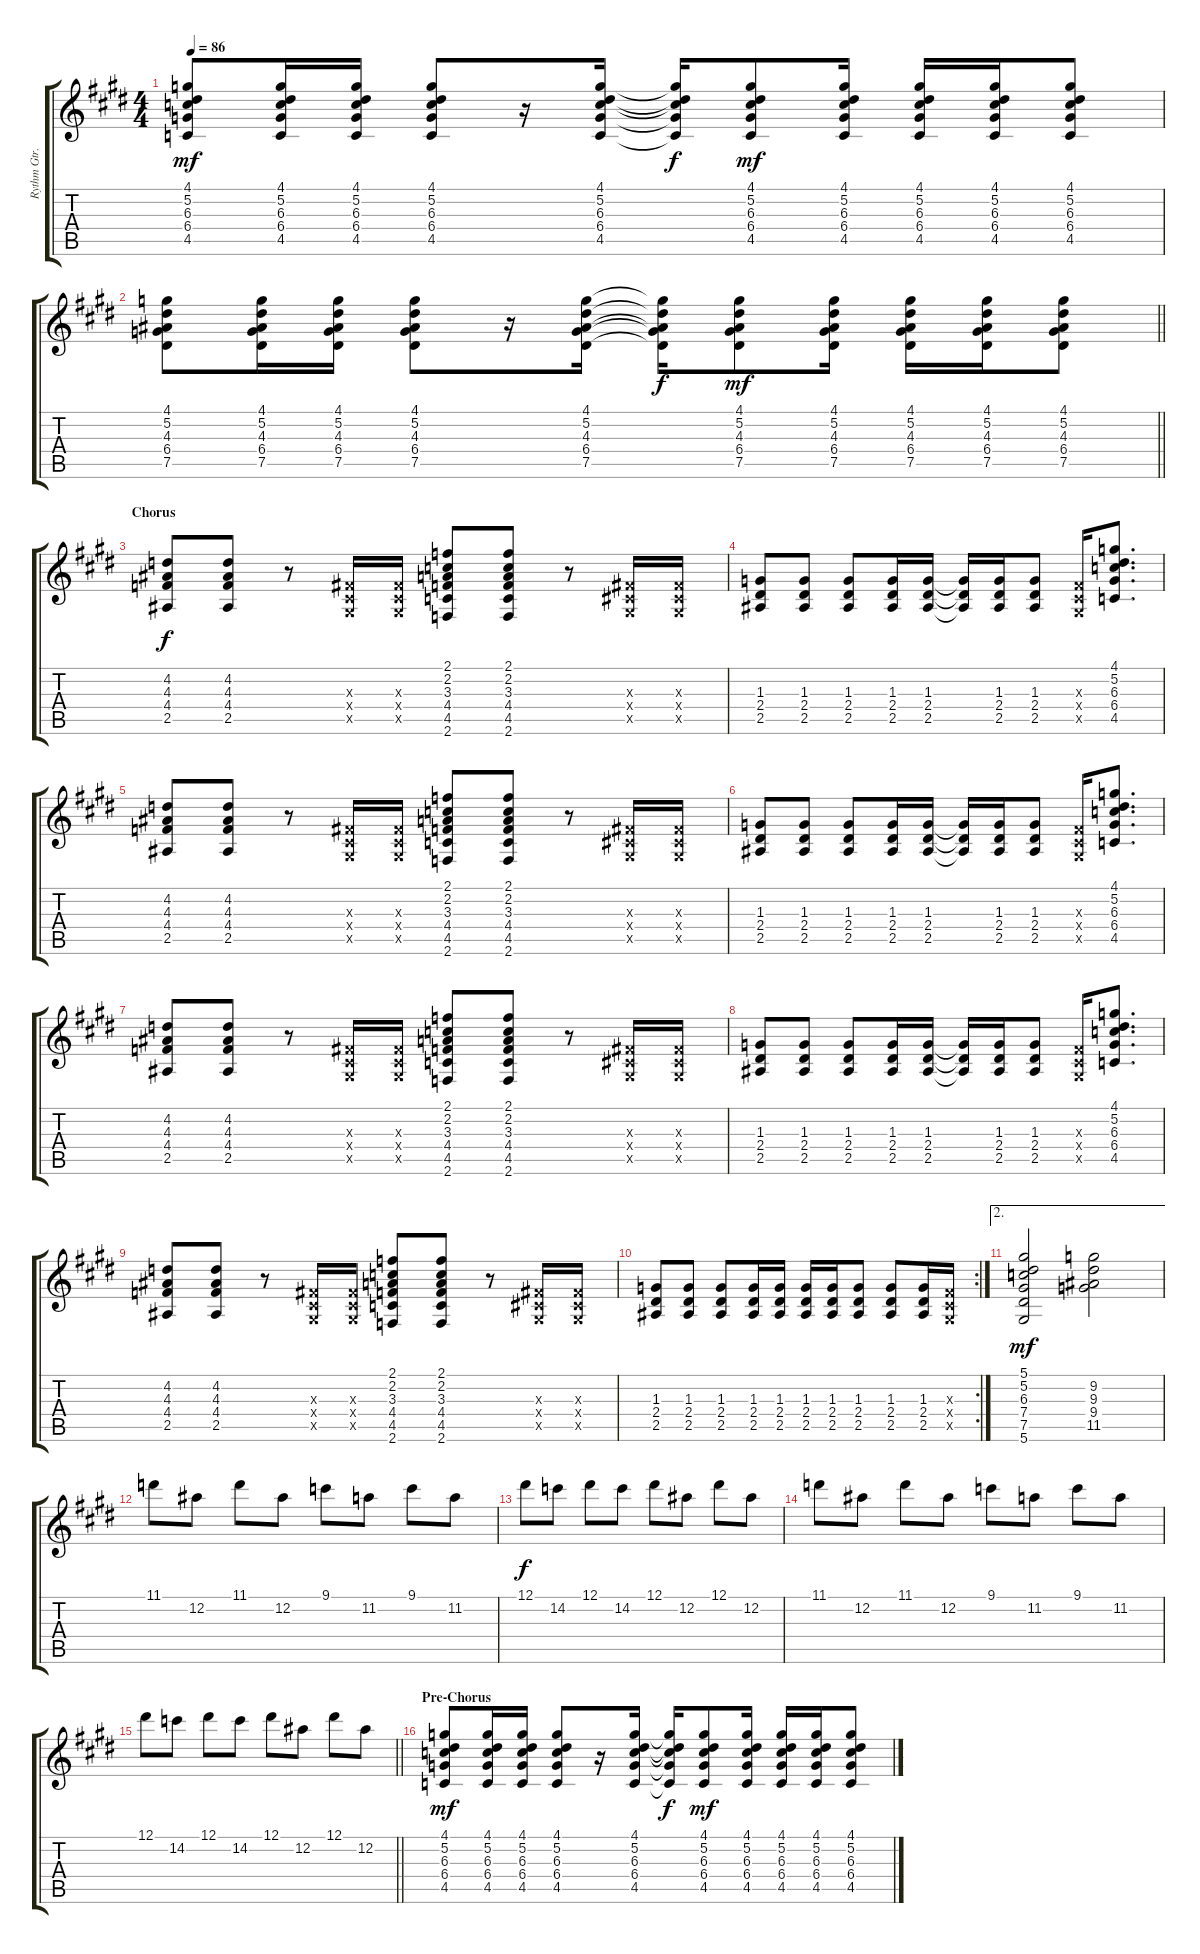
\track ("Rythm Gtr." "Rythm Gtr.") {instrument acousticguitarsteel}
\staff {score tabs}
\tuning (Eb4 Bb3 Gb3 Db3 Ab2 Eb2) {hide}
\ts (4 4)
\tempo 86
\clef g2
\ks e
(4.1 5.2 6.3 6.4 4.5).8{dy mf} (4.1 5.2 6.3 6.4 4.5).16 (4.1 5.2 6.3 6.4 4.5).16 (4.1 5.2 6.3 6.4 4.5).8 r.16 (4.1 5.2 6.3 6.4 4.5).16 (4.1{t} 5.2{t} 6.3{t} 6.4{t} 4.5{t}).16{dy f} (4.1 5.2 6.3 6.4 4.5).8{dy mf} (4.1 5.2 6.3 6.4 4.5).16 (4.1 5.2 6.3 6.4 4.5).16 (4.1 5.2 6.3 6.4 4.5).16 (4.1 5.2 6.3 6.4 4.5).8 |
\barLineRight lightlight
(4.1 5.2 4.3 6.4 7.5).8 (4.1 5.2 4.3 6.4 7.5).16 (4.1 5.2 4.3 6.4 7.5).16 (4.1 5.2 4.3 6.4 7.5).8 r.16 (4.1 5.2 4.3 6.4 7.5).16 (4.1{t} 5.2{t} 4.3{t} 6.4{t} 7.5{t}).16{dy f} (4.1 5.2 4.3 6.4 7.5).8{dy mf} (4.1 5.2 4.3 6.4 7.5).16 (4.1 5.2 4.3 6.4 7.5).16 (4.1 5.2 4.3 6.4 7.5).16 (4.1 5.2 4.3 6.4 7.5).8 |
\section ("" "Chorus")
(4.2 4.3 4.4 2.5).8{dy f} (4.2 4.3 4.4 2.5).8 r.8 (0.3{x} 0.4{x} 0.5{x}).16 (0.3{x} 0.4{x} 0.5{x}).16 (2.1 2.2 3.3 4.4 4.5 2.6).8 (2.1 2.2 3.3 4.4 4.5 2.6).8 r.8 (0.3{x} 0.4{x} 0.5{x}).16 (0.3{x} 0.4{x} 0.5{x}).16 |
(1.3 2.4 2.5).8 (1.3 2.4 2.5).8 (1.3 2.4 2.5).8 (1.3 2.4 2.5).16 (1.3 2.4 2.5).16 (1.3{t} 2.4{t} 2.5{t}).16 (1.3 2.4 2.5).16 (1.3 2.4 2.5).8 (0.3{x} 0.4{x} 0.5{x}).16 (4.1 5.2 6.3 6.4 4.5).8{d} |
(4.2 4.3 4.4 2.5).8 (4.2 4.3 4.4 2.5).8 r.8 (0.3{x} 0.4{x} 0.5{x}).16 (0.3{x} 0.4{x} 0.5{x}).16 (2.1 2.2 3.3 4.4 4.5 2.6).8 (2.1 2.2 3.3 4.4 4.5 2.6).8 r.8 (0.3{x} 0.4{x} 0.5{x}).16 (0.3{x} 0.4{x} 0.5{x}).16 |
(1.3 2.4 2.5).8 (1.3 2.4 2.5).8 (1.3 2.4 2.5).8 (1.3 2.4 2.5).16 (1.3 2.4 2.5).16 (1.3{t} 2.4{t} 2.5{t}).16 (1.3 2.4 2.5).16 (1.3 2.4 2.5).8 (0.3{x} 0.4{x} 0.5{x}).16 (4.1 5.2 6.3 6.4 4.5).8{d} |
(4.2 4.3 4.4 2.5).8 (4.2 4.3 4.4 2.5).8 r.8 (0.3{x} 0.4{x} 0.5{x}).16 (0.3{x} 0.4{x} 0.5{x}).16 (2.1 2.2 3.3 4.4 4.5 2.6).8 (2.1 2.2 3.3 4.4 4.5 2.6).8 r.8 (0.3{x} 0.4{x} 0.5{x}).16 (0.3{x} 0.4{x} 0.5{x}).16 |
(1.3 2.4 2.5).8 (1.3 2.4 2.5).8 (1.3 2.4 2.5).8 (1.3 2.4 2.5).16 (1.3 2.4 2.5).16 (1.3{t} 2.4{t} 2.5{t}).16 (1.3 2.4 2.5).16 (1.3 2.4 2.5).8 (0.3{x} 0.4{x} 0.5{x}).16 (4.1 5.2 6.3 6.4 4.5).8{d} |
(4.2 4.3 4.4 2.5).8 (4.2 4.3 4.4 2.5).8 r.8 (0.3{x} 0.4{x} 0.5{x}).16 (0.3{x} 0.4{x} 0.5{x}).16 (2.1 2.2 3.3 4.4 4.5 2.6).8 (2.1 2.2 3.3 4.4 4.5 2.6).8 r.8 (0.3{x} 0.4{x} 0.5{x}).16 (0.3{x} 0.4{x} 0.5{x}).16 |
\rc 2
(1.3 2.4 2.5).8 (1.3 2.4 2.5).8 (1.3 2.4 2.5).8 (1.3 2.4 2.5).16 (1.3 2.4 2.5).16 (1.3 2.4 2.5).16 (1.3 2.4 2.5).16 (1.3 2.4 2.5).8 (1.3 2.4 2.5).8 (1.3 2.4 2.5).16 (0.3{x} 0.4{x} 0.5{x}).16 |
\ae 2
(5.1 5.2 6.3 7.4 7.5 5.6).2{dy mf} (9.2 9.3 9.4 11.5).2 |
11.1.8 12.2.8 11.1.8 12.2.8 9.1.8 11.2.8 9.1.8 11.2.8 |
12.1.8{dy f} 14.2.8 12.1.8 14.2.8 12.1.8 12.2.8 12.1.8 12.2.8 |
11.1.8 12.2.8 11.1.8 12.2.8 9.1.8 11.2.8 9.1.8 11.2.8 |
\barLineRight lightlight
12.1.8 14.2.8 12.1.8 14.2.8 12.1.8 12.2.8 12.1.8 12.2.8 |
\section ("" "Pre-Chorus")
(4.1 5.2 6.3 6.4 4.5).8{dy mf} (4.1 5.2 6.3 6.4 4.5).16 (4.1 5.2 6.3 6.4 4.5).16 (4.1 5.2 6.3 6.4 4.5).8 r.16 (4.1 5.2 6.3 6.4 4.5).16 (4.1{t} 5.2{t} 6.3{t} 6.4{t} 4.5{t}).16{dy f} (4.1 5.2 6.3 6.4 4.5).8{dy mf} (4.1 5.2 6.3 6.4 4.5).16 (4.1 5.2 6.3 6.4 4.5).16 (4.1 5.2 6.3 6.4 4.5).16 (4.1 5.2 6.3 6.4 4.5).8
